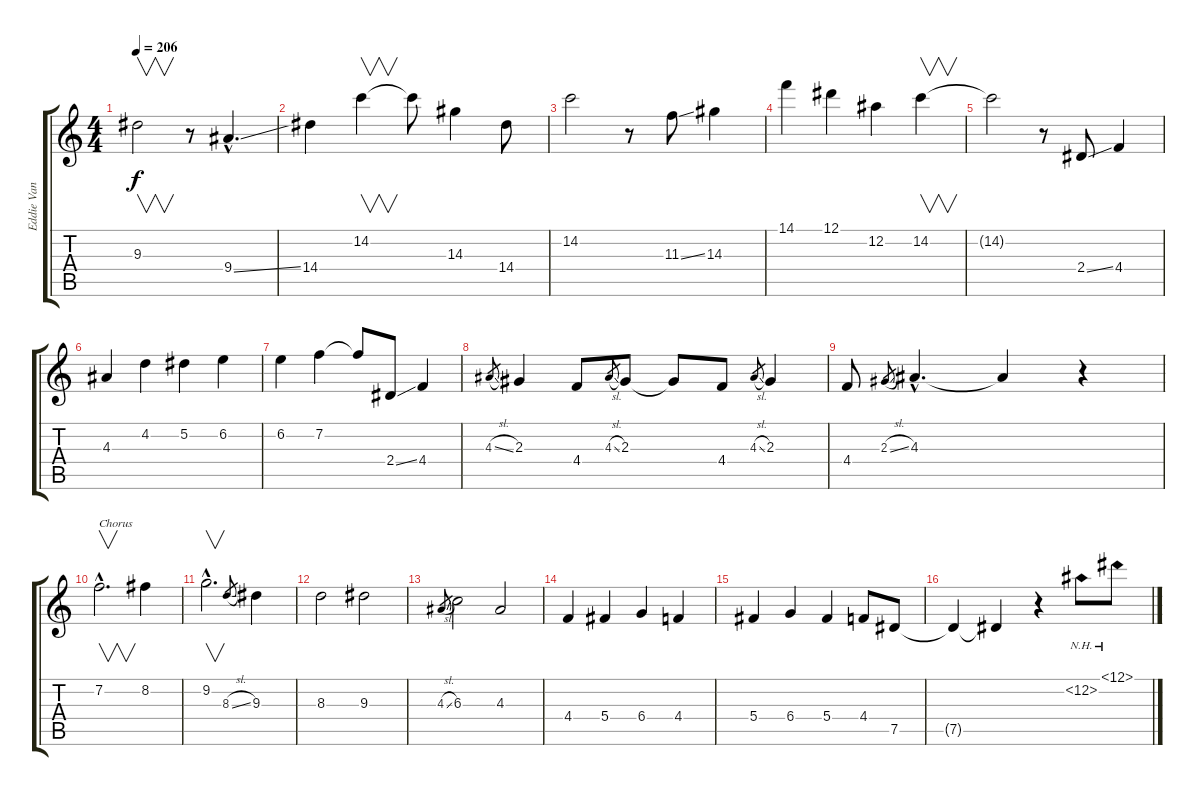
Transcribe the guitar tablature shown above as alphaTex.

\track ("Eddie Van Halen slide" "Eddie Van ") {instrument electricguitarjazz}
\staff {score tabs}
\tuning (Eb4 Bb3 Gb3 Db3 Ab2 Eb2) {hide}
\ts (4 4)
\tempo 206
\clef g2
\ks c
9.3.2{v dy f} r.8 9.4{ss hac}.4{d} |
14.4.4 14.2.4{v} 14.2{t}.8 14.3.4 14.4.8 |
14.2.2 r.8 11.3{ss}.8 14.3.4 |
14.1.4 12.1.4 12.2.4 14.2.4{v} |
14.2{t}.2 r.8 2.4{ss}.8 4.4.4 |
4.3.4 4.2.4 5.2.4 6.2.4 |
6.2.4 7.2.4 7.2{t}.8 2.4{ss}.8 4.4.4 |
4.3{sl}.8{gr} 2.3.4 4.4.8 4.3{sl}.8{gr} 2.3.8 2.3{t}.8 4.4.8 4.3{sl}.8{gr} 2.3.4 |
4.4.8 2.3{sl}.8{gr} 4.3{hac}.4{d} 4.3{t}.4 r.4 |
7.2{hac}.2{v d txt "Chorus"} 8.2.4 |
9.2{hac}.2{v d} 8.3{sl}.8{gr} 9.3.4 |
8.3.2 9.3.2 |
4.3{sl}.8{gr} 6.3.2 4.3.2 |
4.4.4 5.4.4 6.4.4 4.4.4 |
5.4.4 6.4.4 5.4.4 4.4.8 7.5.8 |
7.5{t}.4 7.5{t}.4 r.4 12.2{nh}.8 12.1{nh}.8
